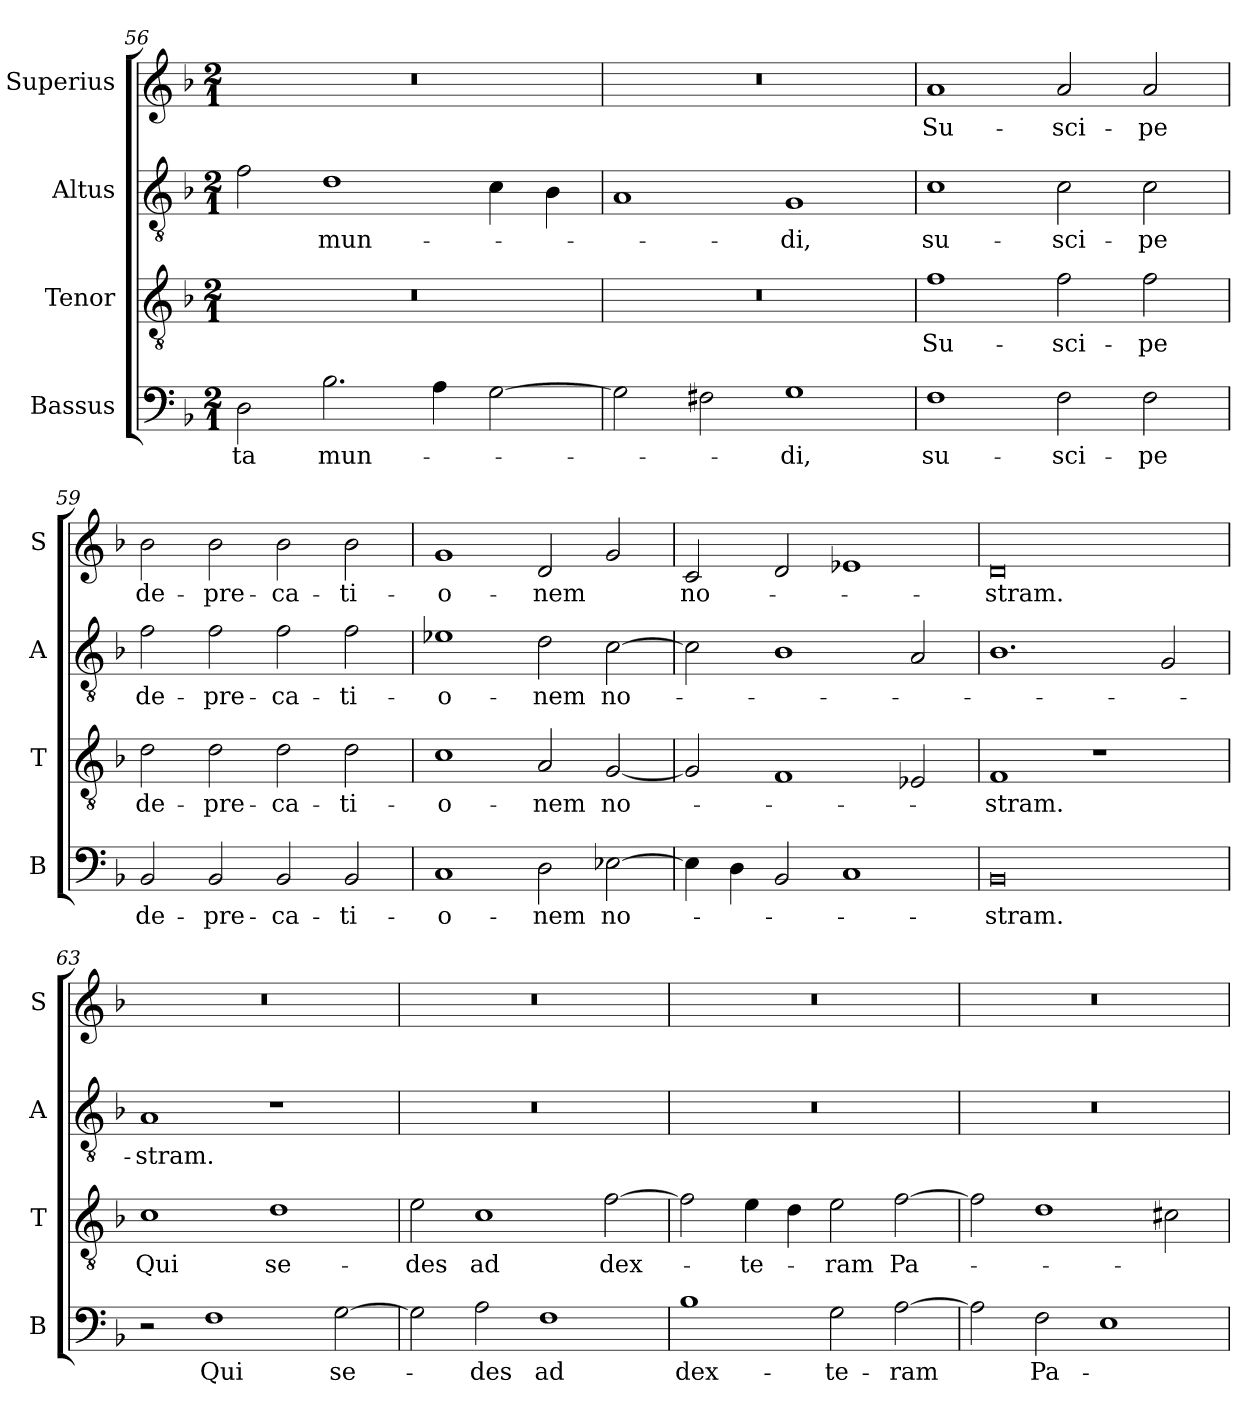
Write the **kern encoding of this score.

**kern	**text	**kern	**text	**kern	**text	**kern	**text
*part4	*part4	*part3	*part3	*part2	*part2	*part1	*part1
*staff4	*staff4	*staff3	*staff3	*staff2	*staff2	*staff1	*staff1
*I"Bassus	*	*I"Tenor	*	*I"Altus	*	*I"Superius	*
*I'B	*	*I'T	*	*I'A	*	*I'S	*
*clefF4	*	*clefGv2	*	*clefGv2	*	*clefG2	*
*k[b-]	*	*k[b-]	*	*k[b-]	*	*k[b-]	*
*M2/1	*	*M2/1	*	*M2/1	*	*M2/1	*
=56	=56	=56	=56	=56	=56	=56	=56
2D	-ta	0r	.	2f	.	0r	.
2.B-	mun-	.	.	1d	mun-	.	.
4A	.	.	.	.	.	.	.
[2G	.	.	.	4c	.	.	.
.	.	.	.	4B-	.	.	.
=57	=57	=57	=57	=57	=57	=57	=57
2G]	.	0r	.	1A	.	0r	.
2F#X	.	.	.	.	.	.	.
1G	-di,	.	.	1G	-di,	.	.
=58	=58	=58	=58	=58	=58	=58	=58
1F	su-	1f	Su-	1c	su-	1a	Su-
2F	-sci-	2f	-sci-	2c	-sci-	2a	-sci-
2F	-pe	2f	-pe	2c	-pe	2a	-pe
=59	=59	=59	=59	=59	=59	=59	=59
2BB-	de-	2d	de-	2f	de-	2b-	de-
2BB-	-pre-	2d	-pre-	2f	-pre-	2b-	-pre-
2BB-	-ca-	2d	-ca-	2f	-ca-	2b-	-ca-
2BB-	-ti-	2d	-ti-	2f	-ti-	2b-	-ti-
=60	=60	=60	=60	=60	=60	=60	=60
1C	-o-	1c	-o-	1e-X	-o-	1g	-o-
2D	-nem	2A	-nem	2d	-nem	2d	-nem
[2E-X	no-	[2G	no-	[2c	no-	2g	.
=61	=61	=61	=61	=61	=61	=61	=61
4E-]	.	2G]	.	2c]	.	2c	no-
4D	.	.	.	.	.	.	.
2BB-	.	1F	.	1B-	.	2d	.
1C	.	.	.	.	.	1e-X	.
.	.	2E-X	.	2A	.	.	.
=62	=62	=62	=62	=62	=62	=62	=62
0BB-	-stram.	1F	-stram.	1.B-	.	0d	-stram.
.	.	1r	.	.	.	.	.
.	.	.	.	2G	.	.	.
=63	=63	=63	=63	=63	=63	=63	=63
2r	.	1c	Qui	1A	-stram.	0r	.
1F	Qui	.	.	.	.	.	.
.	.	1d	se-	1r	.	.	.
[2G	se-	.	.	.	.	.	.
=64	=64	=64	=64	=64	=64	=64	=64
2G]	.	2e	-des	0r	.	0r	.
2A	-des	1c	ad	.	.	.	.
1F	ad	.	.	.	.	.	.
.	.	[2f	dex-	.	.	.	.
=65	=65	=65	=65	=65	=65	=65	=65
1B-	dex-	2f]	.	0r	.	0r	.
.	.	4e	-te-	.	.	.	.
.	.	4d	.	.	.	.	.
2G	-te-	2e	-ram	.	.	.	.
[2A	-ram	[2f	Pa-	.	.	.	.
=66	=66	=66	=66	=66	=66	=66	=66
2A]	.	2f]	.	0r	.	0r	.
2F	Pa-	1d	.	.	.	.	.
1E	.	.	.	.	.	.	.
.	.	2c#X	.	.	.	.	.
=	=	=	=	=	=	=	=
*-	*-	*-	*-	*-	*-	*-	*-
